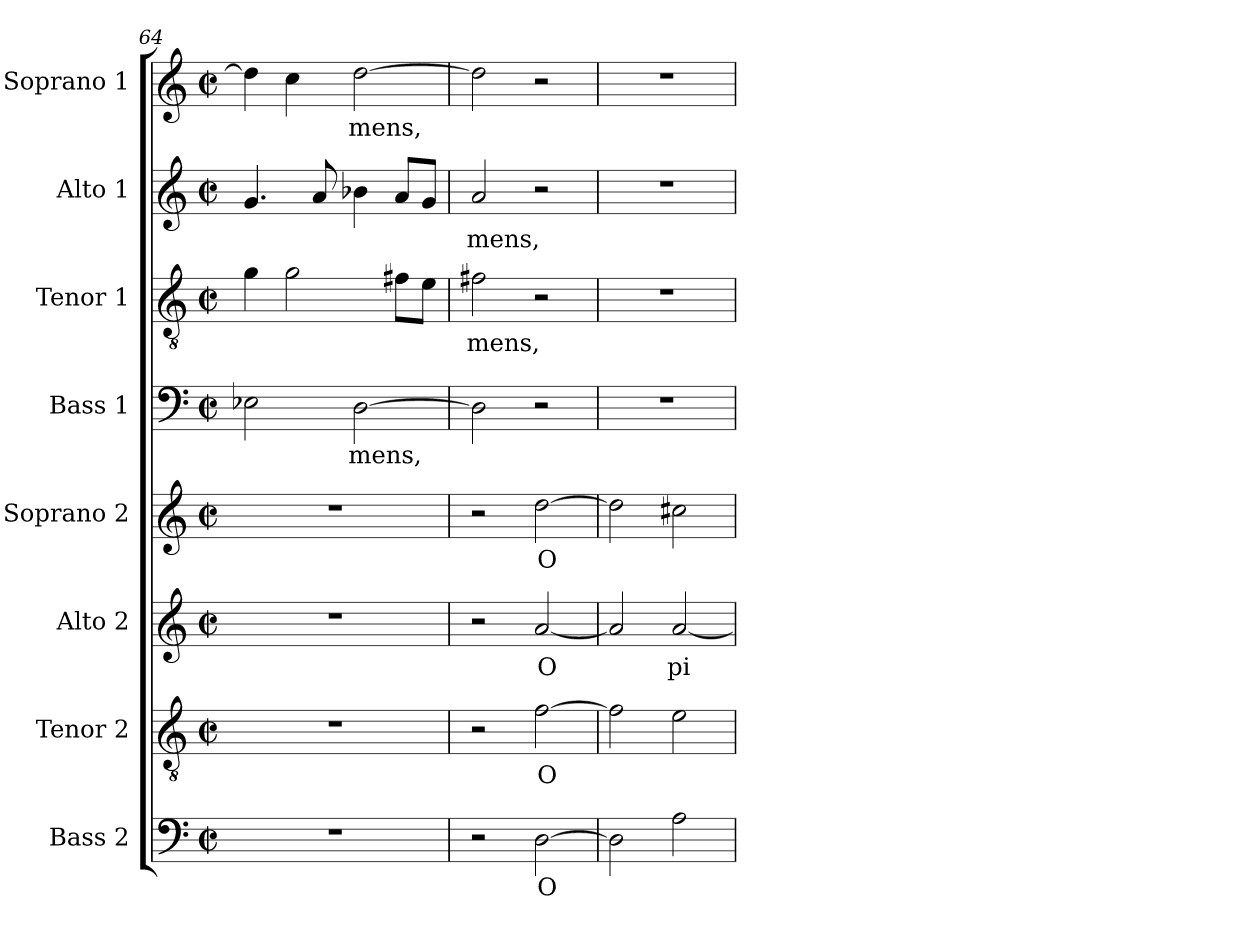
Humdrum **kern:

**kern	**text	**kern	**text	**kern	**text	**kern	**text	**kern	**text	**kern	**text	**kern	**text	**kern	**text
*part8	*part8	*part7	*part7	*part6	*part6	*part5	*part5	*part4	*part4	*part3	*part3	*part2	*part2	*part1	*part1
*staff8	*staff8	*staff7	*staff7	*staff6	*staff6	*staff5	*staff5	*staff4	*staff4	*staff3	*staff3	*staff2	*staff2	*staff1	*staff1
*I"Bass 2	*	*I"Tenor 2	*	*I"Alto 2	*	*I"Soprano 2	*	*I"Bass 1	*	*I"Tenor 1	*	*I"Alto 1	*	*I"Soprano 1	*
*I'B 2	*	*I'T 2	*	*I'A 2	*	*I'S 2	*	*I'B 1	*	*I'T 1	*	*I'A 1	*	*I'S 1	*
*clefF4	*	*clefGv2	*	*clefG2	*	*clefG2	*	*clefF4	*	*clefGv2	*	*clefG2	*	*clefG2	*
*k[]	*	*k[]	*	*k[]	*	*k[]	*	*k[]	*	*k[]	*	*k[]	*	*k[]	*
*C:	*	*C:	*	*C:	*	*C:	*	*C:	*	*C:	*	*C:	*	*C:	*
*M2/2	*	*M2/2	*	*M2/2	*	*M2/2	*	*M2/2	*	*M2/2	*	*M2/2	*	*M2/2	*
*met(c|)	*	*met(c|)	*	*met(c|)	*	*met(c|)	*	*met(c|)	*	*met(c|)	*	*met(c|)	*	*met(c|)	*
=64	=64	=64	=64	=64	=64	=64	=64	=64	=64	=64	=64	=64	=64	=64	=64
1r	.	1r	.	1r	.	1r	.	2E-X\	.	4g\	.	4.g/	.	4dd\]	.
.	.	.	.	.	.	.	.	.	.	2g\	.	.	.	4cc\	.
.	.	.	.	.	.	.	.	.	.	.	.	8a/	.	.	.
!	!	!	!	!	!	!	!	!	!LO:LY:b	!	!	!	!	!	!
!	!	!	!	!	!	!	!	!	!	!	!	!	!	!	!LO:LY:b
.	.	.	.	.	.	.	.	[2D\	-mens,	.	.	4b-X\	.	[2dd\	-mens,
.	.	.	.	.	.	.	.	.	.	8f#X\L	.	8a/L	.	.	.
.	.	.	.	.	.	.	.	.	.	8e\J	.	8g/J	.	.	.
!!LO:PB:g=z
=65	=65	=65	=65	=65	=65	=65	=65	=65	=65	=65	=65	=65	=65	=65	=65
!	!	!	!	!	!	!	!	!	!	!	!LO:LY:b	!	!	!	!
!	!	!	!	!	!	!	!	!	!	!	!	!	!LO:LY:b	!	!
2r	.	2r	.	2r	.	2r	.	2D\]	.	2f#X\	-mens,	2a/	-mens,	2dd\]	.
!	!LO:LY:b	!	!	!	!	!	!	!	!	!	!	!	!	!	!
!	!	!	!LO:LY:b	!	!	!	!	!	!	!	!	!	!	!	!
!	!	!	!	!	!LO:LY:b	!	!	!	!	!	!	!	!	!	!
!	!	!	!	!	!	!	!LO:LY:b	!	!	!	!	!	!	!	!
[2D\	O	[2f\	O	[2a/	O	[2dd\	O	2r	.	2r	.	2r	.	2r	.
=66	=66	=66	=66	=66	=66	=66	=66	=66	=66	=66	=66	=66	=66	=66	=66
2D\]	.	2f\]	.	2a/]	.	2dd\]	.	1r	.	1r	.	1r	.	1r	.
!	!	!	!	!	!LO:LY:b	!	!	!	!	!	!	!	!	!	!
2A\	.	2e\	.	[2a/	pi-	2cc#X\	.	.	.	.	.	.	.	.	.
=	=	=	=	=	=	=	=	=	=	=	=	=	=	=	=
*-	*-	*-	*-	*-	*-	*-	*-	*-	*-	*-	*-	*-	*-	*-	*-
